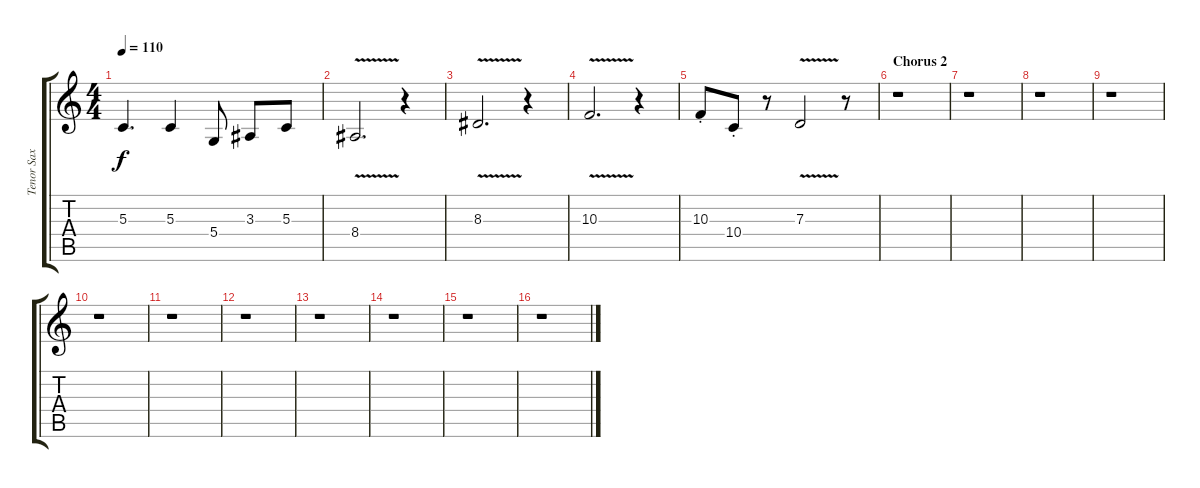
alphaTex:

\track ("Tenor Sax" "Tenor Sax") {instrument tenorsax}
\staff {score tabs}
\tuning (E4 B3 G3 D3 A2 E2) {hide}
\ts (4 4)
\tempo 110
\clef g2
\ks c
5.3.4{d dy f} 5.3.4 5.4.8 3.3.8 5.3.8 |
8.4{v}.2{d} r.4 |
8.3{v}.2{d} r.4 |
10.3{v}.2{d} r.4 |
10.3{st}.8 10.4{st}.8 r.8 7.3{v}.2 r.8 |
\section ("" "Chorus 2")
r.1 |
r.1 |
r.1 |
r.1 |
r.1 |
r.1 |
r.1 |
r.1 |
r.1 |
r.1 |
r.1
